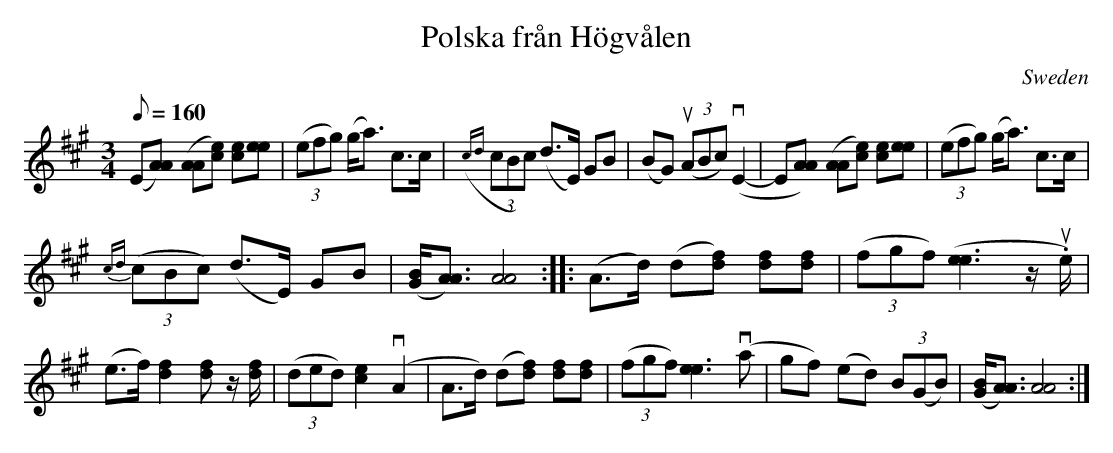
X:1
T:Polska från Högvålen
L:1/8
M:3/4
O:Sweden
Q:160
K:A major
(E[AA]) ([AA][ce]) [ce][ee] | ((3efg) (g<a) c>c| \
((3{cd}cBc) (d>E) GB | (BG) ((3uABc) (vE2-| \
E[AA]) ([AA][ce]) [ce][ee] | ((3efg) (g<a) c>c |
{cd}((3cBc) (d>E) GB| \
L:1/16
([GB][A3A3]) [A8A8] :: \
L:1/8
(A>d) (d[df]) [df][df] | ((3fgf) ([e3e3]z/u.e/)|
(e>f) [d2f2] [df] z/[d/f/] | ((3ded) [uc2e2] (vA2|\
A>d) (d[df]) [df][df] | ((3fgf) [e3e3] (va |\
gf) (ed) (3B(GB)|\
L:1/16
([GB][A3A3]) [A8A8] :|
